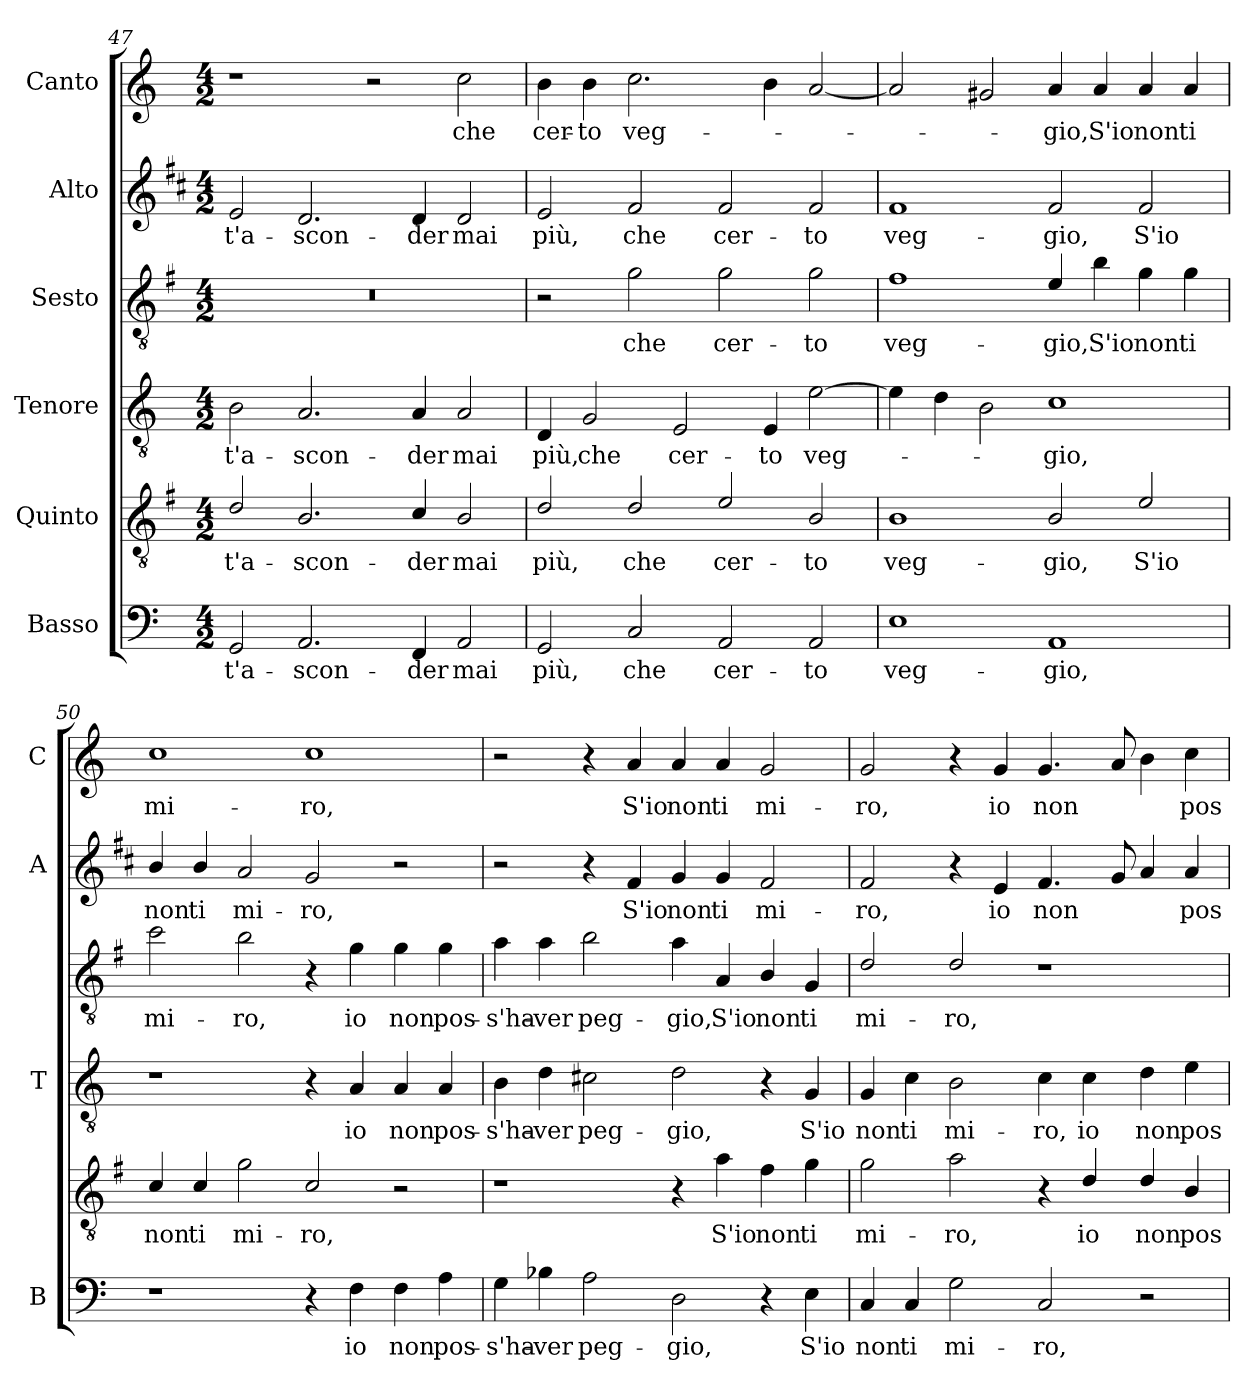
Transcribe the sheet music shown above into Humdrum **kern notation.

**kern	**text	**kern	**text	**kern	**text	**kern	**text	**kern	**text	**kern	**text
*part6	*part6	*part5	*part5	*part4	*part4	*part3	*part3	*part2	*part2	*part1	*part1
*staff6	*staff6	*staff5	*staff5	*staff4	*staff4	*staff3	*staff3	*staff2	*staff2	*staff1	*staff1
*I"Basso	*	*I"Quinto	*	*I"Tenore	*	*I"Sesto	*	*I"Alto	*	*I"Canto	*
*I'B	*	*	*	*I'T	*	*	*	*I'A	*	*I'C	*
!!LO:LB:g=z
*clefF4	*	*clefGv2	*	*clefGv2	*	*clefGv2	*	*clefG2	*	*clefG2	*
*	*	*ITrd4c7	*	*	*	*ITrd4c7	*	*ITrd1c2	*	*	*
*k[]	*	*k[]	*	*k[]	*	*k[]	*	*k[]	*	*k[]	*
*C:	*	*C:	*	*C:	*	*C:	*	*C:	*	*C:	*
*M4/2	*	*M4/2	*	*M4/2	*	*M4/2	*	*M4/2	*	*M4/2	*
=47	=47	=47	=47	=47	=47	=47	=47	=47	=47	=47	=47
!	!LO:LY:b	!	!LO:LY:b	!	!LO:LY:b	!	!	!	!LO:LY:b	!	!
2GG/	t'a-	2G/	t'a-	2B\	t'a-	0r	.	2d/	t'a-	1r	.
!	!LO:LY:b	!	!LO:LY:b	!	!LO:LY:b	!	!	!	!LO:LY:b	!	!
2.AA/	-scon-	2.E/	-scon-	2.A/	-scon-	.	.	2.c/	-scon-	.	.
.	.	.	.	.	.	.	.	.	.	2r	.
!	!LO:LY:b	!	!LO:LY:b	!	!LO:LY:b	!	!	!	!LO:LY:b	!	!
4FF/	-der	4F/	-der	4A/	-der	.	.	4c/	-der	.	.
!	!LO:LY:b	!	!LO:LY:b	!	!LO:LY:b	!	!	!	!LO:LY:b	!	!LO:LY:b
2AA/	mai	2E/	mai	2A/	mai	.	.	2c/	mai	2cc\	che
=48	=48	=48	=48	=48	=48	=48	=48	=48	=48	=48	=48
!	!LO:LY:b	!	!LO:LY:b	!	!LO:LY:b	!	!	!	!LO:LY:b	!	!LO:LY:b
2GG/	più,	2G/	più,	4D/	più,	2r	.	2d/	più,	4b\	cer-
!	!	!	!	!	!LO:LY:b	!	!	!	!	!	!LO:LY:b
.	.	.	.	2G/	che	.	.	.	.	4b\	-to
!	!LO:LY:b	!	!LO:LY:b	!	!	!	!LO:LY:b	!	!LO:LY:b	!	!LO:LY:b
2C/	che	2G/	che	.	.	2c\	che	2e/	che	2.cc\	veg-
!	!	!	!	!	!LO:LY:b	!	!	!	!	!	!
.	.	.	.	2E/	cer-	.	.	.	.	.	.
!	!LO:LY:b	!	!LO:LY:b	!	!	!	!LO:LY:b	!	!LO:LY:b	!	!
2AA/	cer-	2A/	cer-	.	.	2c\	cer-	2e/	cer-	.	.
!	!	!	!	!	!LO:LY:b	!	!	!	!	!	!
.	.	.	.	4E/	-to	.	.	.	.	4b\	.
!	!LO:LY:b	!	!LO:LY:b	!	!LO:LY:b	!	!LO:LY:b	!	!LO:LY:b	!	!
2AA/	-to	2E/	-to	[2e\	veg-	2c\	-to	2e/	-to	[2a/	.
=49	=49	=49	=49	=49	=49	=49	=49	=49	=49	=49	=49
!	!LO:LY:b	!	!LO:LY:b	!	!	!	!LO:LY:b	!	!LO:LY:b	!	!
1E	veg-	1E	veg-	4e\]	.	1B	veg-	1e	veg-	2a/]	.
.	.	.	.	4d\	.	.	.	.	.	.	.
.	.	.	.	2B\	.	.	.	.	.	2g#X/	.
!	!LO:LY:b	!	!LO:LY:b	!	!LO:LY:b	!	!LO:LY:b	!	!LO:LY:b	!	!LO:LY:b
1AA	-gio,	2E/	-gio,	1c	-gio,	4A/	-gio,	2e/	-gio,	4a/	-gio,
!	!	!	!	!	!	!	!LO:LY:b	!	!	!	!LO:LY:b
.	.	.	.	.	.	4e\	S'io	.	.	4a/	S'io
!	!	!	!LO:LY:b	!	!	!	!LO:LY:b	!	!LO:LY:b	!	!LO:LY:b
.	.	2A/	S'io	.	.	4c\	non	2e/	S'io	4a/	non
!	!	!	!	!	!	!	!LO:LY:b	!	!	!	!LO:LY:b
.	.	.	.	.	.	4c\	ti	.	.	4a/	ti
=50	=50	=50	=50	=50	=50	=50	=50	=50	=50	=50	=50
!	!	!	!LO:LY:b	!	!	!	!LO:LY:b	!	!LO:LY:b	!	!LO:LY:b
1r	.	4F/	non	1r	.	2f\	mi-	4a/	non	1cc	mi-
!	!	!	!LO:LY:b	!	!	!	!	!	!LO:LY:b	!	!
.	.	4F/	ti	.	.	.	.	4a/	ti	.	.
!	!	!	!LO:LY:b	!	!	!	!LO:LY:b	!	!LO:LY:b	!	!
.	.	2c\	mi-	.	.	2e\	-ro,	2g/	mi-	.	.
!	!	!	!LO:LY:b	!	!	!	!	!	!LO:LY:b	!	!LO:LY:b
4r	.	2F/	-ro,	4r	.	4r	.	2f/	-ro,	1cc	-ro,
!	!LO:LY:b	!	!	!	!LO:LY:b	!	!LO:LY:b	!	!	!	!
4F\	io	.	.	4A/	io	4c\	io	.	.	.	.
!	!LO:LY:b	!	!	!	!LO:LY:b	!	!LO:LY:b	!	!	!	!
4F\	non	2r	.	4A/	non	4c\	non	2r	.	.	.
!	!LO:LY:b	!	!	!	!LO:LY:b	!	!LO:LY:b	!	!	!	!
4A\	pos-	.	.	4A/	pos-	4c\	pos-	.	.	.	.
!!LO:PB:g=z
=51	=51	=51	=51	=51	=51	=51	=51	=51	=51	=51	=51
!	!LO:LY:b	!	!	!	!LO:LY:b	!	!LO:LY:b	!	!	!	!
4G\	-s'ha-	1r	.	4B\	-s'ha-	4d\	-s'ha-	2r	.	2r	.
!	!LO:LY:b	!	!	!	!LO:LY:b	!	!LO:LY:b	!	!	!	!
4B-X\	-ver	.	.	4d\	-ver	4d\	-ver	.	.	.	.
!	!LO:LY:b	!	!	!	!LO:LY:b	!	!LO:LY:b	!	!	!	!
2A\	peg-	.	.	2c#X\	peg-	2e\	peg-	4r	.	4r	.
!	!	!	!	!	!	!	!	!	!LO:LY:b	!	!LO:LY:b
.	.	.	.	.	.	.	.	4e/	S'io	4a/	S'io
!	!LO:LY:b	!	!	!	!LO:LY:b	!	!LO:LY:b	!	!LO:LY:b	!	!LO:LY:b
2D\	-gio,	4r	.	2d\	-gio,	4d\	-gio,	4f/	non	4a/	non
!	!	!	!LO:LY:b	!	!	!	!LO:LY:b	!	!LO:LY:b	!	!LO:LY:b
.	.	4d\	S'io	.	.	4D/	S'io	4f/	ti	4a/	ti
!	!	!	!LO:LY:b	!	!	!	!LO:LY:b	!	!LO:LY:b	!	!LO:LY:b
4r	.	4B\	non	4r	.	4E/	non	2e/	mi-	2g/	mi-
!	!LO:LY:b	!	!LO:LY:b	!	!LO:LY:b	!	!LO:LY:b	!	!	!	!
4E\	S'io	4c\	ti	4G/	S'io	4C/	ti	.	.	.	.
=52	=52	=52	=52	=52	=52	=52	=52	=52	=52	=52	=52
!	!LO:LY:b	!	!LO:LY:b	!	!LO:LY:b	!	!LO:LY:b	!	!LO:LY:b	!	!LO:LY:b
4C/	non	2c\	mi-	4G/	non	2G/	mi-	2e/	-ro,	2g/	-ro,
!	!LO:LY:b	!	!	!	!LO:LY:b	!	!	!	!	!	!
4C/	ti	.	.	4c\	ti	.	.	.	.	.	.
!	!LO:LY:b	!	!LO:LY:b	!	!LO:LY:b	!	!LO:LY:b	!	!	!	!
2G\	mi-	2d\	-ro,	2B\	mi-	2G/	-ro,	4r	.	4r	.
!	!	!	!	!	!	!	!	!	!LO:LY:b	!	!LO:LY:b
.	.	.	.	.	.	.	.	4d/	io	4g/	io
!	!LO:LY:b	!	!	!	!LO:LY:b	!	!	!	!LO:LY:b	!	!LO:LY:b
2C/	-ro,	4r	.	4c\	-ro,	1r	.	4.e/	non	4.g/	non
!	!	!	!LO:LY:b	!	!LO:LY:b	!	!	!	!	!	!
.	.	4G/	io	4c\	io	.	.	.	.	.	.
.	.	.	.	.	.	.	.	8f/	.	8a/	.
!	!	!	!LO:LY:b	!	!LO:LY:b	!	!	!	!	!	!
2r	.	4G/	non	4d\	non	.	.	4g/	.	4b\	.
!	!	!	!LO:LY:b	!	!LO:LY:b	!	!	!	!LO:LY:b	!	!LO:LY:b
.	.	4E/	pos-	4e\	pos-	.	.	4g/	pos-	4cc\	pos-
=	=	=	=	=	=	=	=	=	=	=	=
*-	*-	*-	*-	*-	*-	*-	*-	*-	*-	*-	*-
